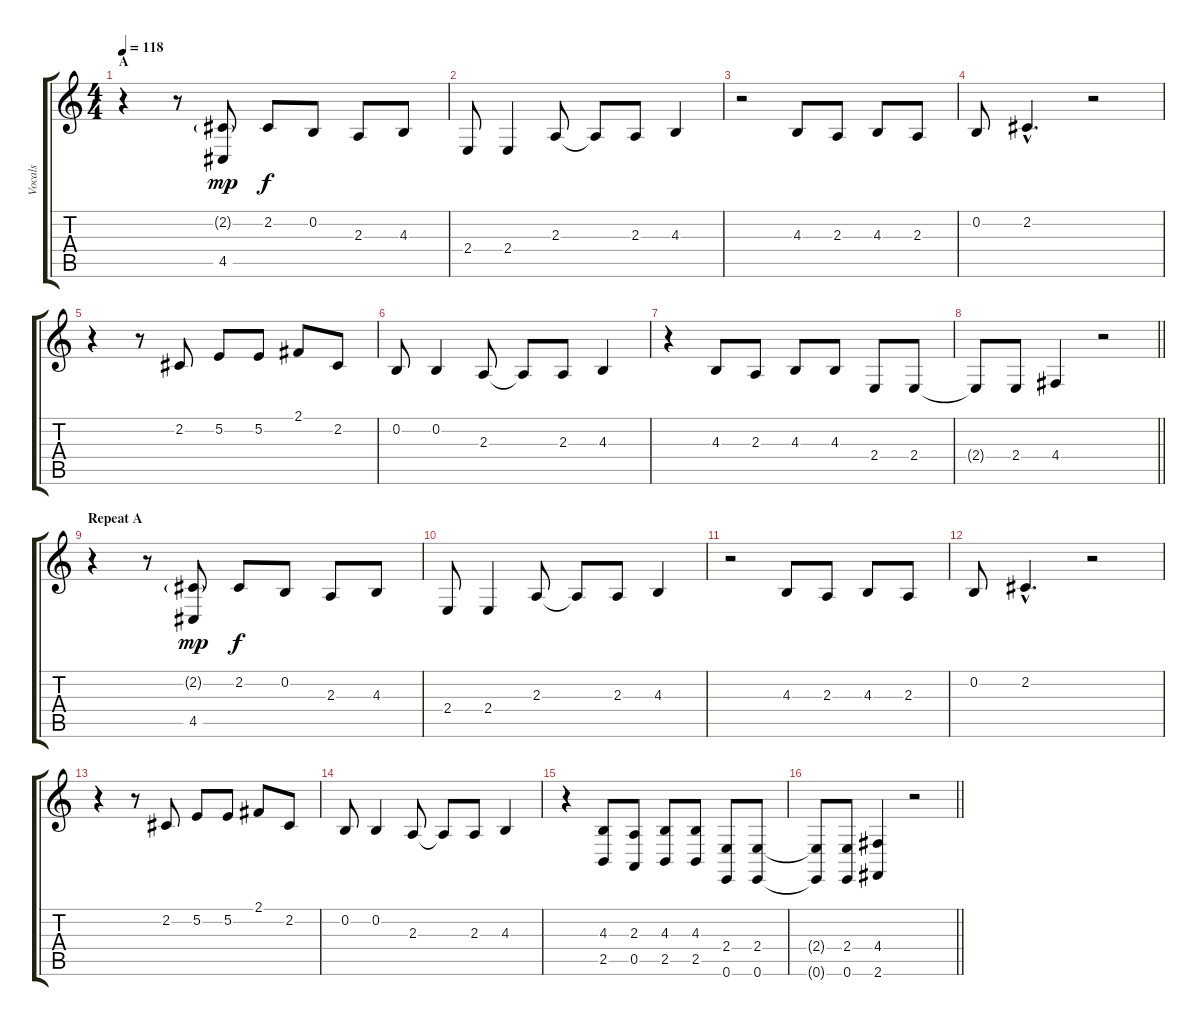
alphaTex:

\track ("Vocals" "Vocals") {instrument baritonesax}
\staff {score tabs}
\tuning (E4 B3 G3 D3 A2 E2) {hide}
\ts (4 4)
\section ("" "A")
\tempo 118
\clef g2
\ks c
r.4{dy mp} r.8 (2.2{g} 4.5).8 2.2.8{dy f} 0.2.8 2.3.8 4.3.8 |
2.4.8 2.4.4 2.3.8 2.3{t}.8 2.3.8 4.3.4 |
r.2 4.3.8 2.3.8 4.3.8 2.3.8 |
0.2.8 2.2{hac}.4{d} r.2 |
r.4 r.8 2.2.8 5.2.8 5.2.8 2.1.8 2.2.8 |
0.2.8 0.2.4 2.3.8 2.3{t}.8 2.3.8 4.3.4 |
r.4 4.3.8 2.3.8 4.3.8 4.3.8 2.4.8 2.4.8 |
\barLineRight lightlight
2.4{t}.8 2.4.8 4.4.4 r.2 |
\section ("" "Repeat A")
r.4 r.8 (2.2{g} 4.5).8{dy mp} 2.2.8{dy f} 0.2.8 2.3.8 4.3.8 |
2.4.8 2.4.4 2.3.8 2.3{t}.8 2.3.8 4.3.4 |
r.2 4.3.8 2.3.8 4.3.8 2.3.8 |
0.2.8 2.2{hac}.4{d} r.2 |
r.4 r.8 2.2.8 5.2.8 5.2.8 2.1.8 2.2.8 |
0.2.8 0.2.4 2.3.8 2.3{t}.8 2.3.8 4.3.4 |
r.4 (4.3 2.5).8 (2.3 0.5).8 (4.3 2.5).8 (4.3 2.5).8 (2.4 0.6).8 (2.4 0.6).8 |
\barLineRight lightlight
(2.4{t} 0.6{t}).8 (2.4 0.6).8 (4.4 2.6).4 r.2
